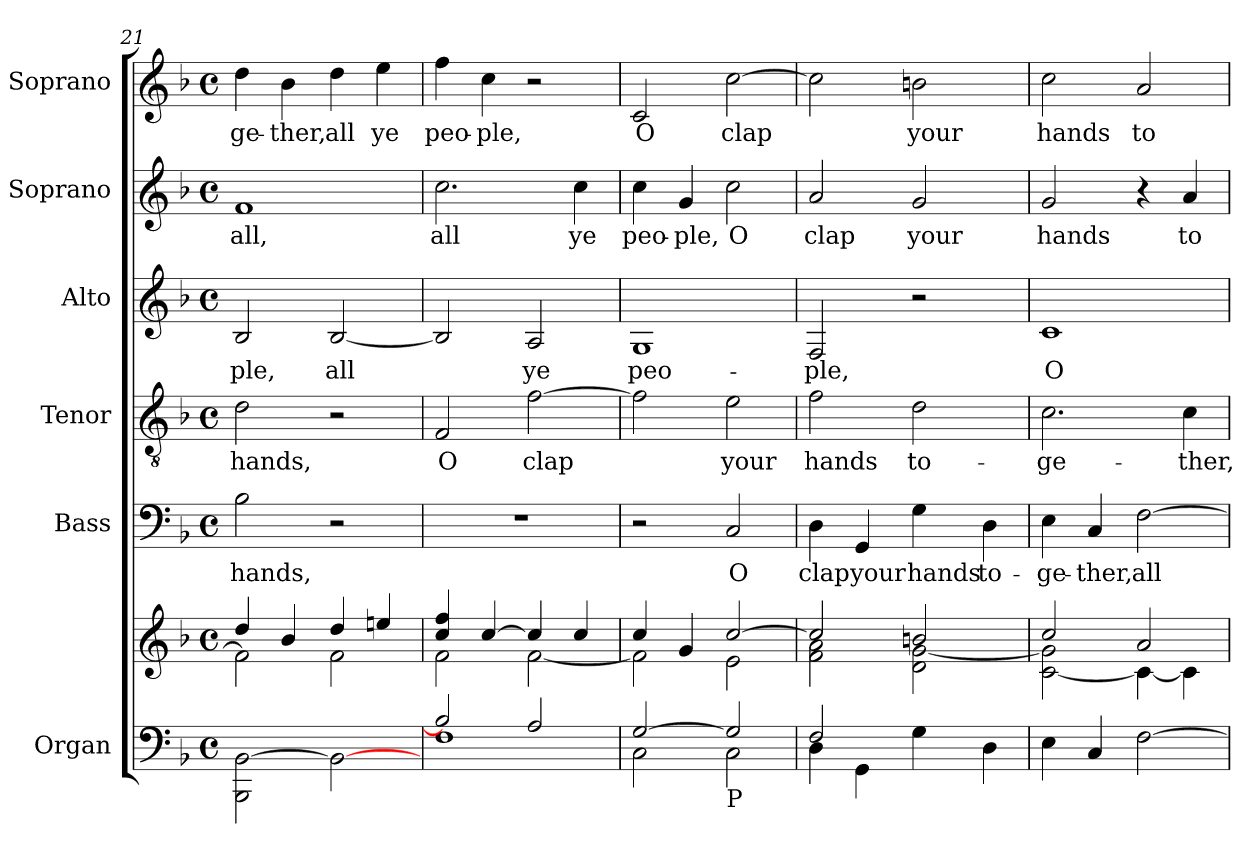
**kern	**kern	**kern	**text	**kern	**text	**kern	**text	**kern	**text	**kern	**text
*part6	*part6	*part5	*part5	*part4	*part4	*part3	*part3	*part2	*part2	*part1	*part1
*staff7	*staff6	*staff5	*staff5	*staff4	*staff4	*staff3	*staff3	*staff2	*staff2	*staff1	*staff1
*I"Organ	*	*I"Bass	*	*I"Tenor	*	*I"Alto	*	*I"Soprano	*	*I"Soprano	*
*I'Org.	*	*I'B.	*	*I'T.	*	*I'A.	*	*I'S.	*	*I'S.	*
*clefF4	*clefG2	*clefF4	*	*clefGv2	*	*clefG2	*	*clefG2	*	*clefG2	*
*	*	*	*	*ITrd7c12	*	*	*	*	*	*	*
*k[b-]	*k[b-]	*k[b-]	*	*k[b-]	*	*k[b-]	*	*k[b-]	*	*k[b-]	*
*F:	*F:	*F:	*	*F:	*	*F:	*	*F:	*	*F:	*
*M4/4	*M4/4	*M4/4	*	*M4/4	*	*M4/4	*	*M4/4	*	*M4/4	*
*met(c)	*met(c)	*met(c)	*	*met(c)	*	*met(c)	*	*met(c)	*	*met(c)	*
=21	=21	=21	=21	=21	=21	=21	=21	=21	=21	=21	=21
*	*^	*	*	*	*	*	*	*	*	*	*
!	!	!	!	!LO:LY:b:color=#000000	!	!	!	!	!	!	!	!
!	!	!	!	!	!	!LO:LY:b:color=#000000	!	!	!	!	!	!
!	!	!	!	!	!	!	!	!LO:LY:b:color=#000000	!	!	!	!
!	!	!	!	!	!	!	!	!	!	!LO:LY:b:color=#000000	!	!
!	!	!	!	!	!	!	!	!	!	!	!	!LO:LY:b:color=#000000
2BBB-i\ [>2BB-i	4ddi/	2fi\]	2B-i\	hands,	2Di\	hands,	2B-i/	-ple,	1fi	all,	4ddi\	-ge-
!	!	!	!	!	!	!	!	!	!	!	!	!LO:LY:b:color=#000000
.	4b-i/	.	.	.	.	.	.	.	.	.	4b-i\	-ther,
!	!	!	!	!	!	!	!	!LO:LY:b:color=#000000	!	!	!	!
!	!	!	!	!	!	!	!	!	!	!	!	!LO:LY:b:color=#000000
2BB-i\_>	4ddi/	2fi\	2r	.	2r	.	[<2B-i/	all	.	.	4ddi\	all
!	!	!	!	!	!	!	!	!	!	!	!	!LO:LY:b:color=#000000
.	4eeni/	.	.	.	.	.	.	.	.	.	4eei\	ye
!!LO:PB:g=z
=22	=22	=22	=22	=22	=22	=22	=22	=22	=22	=22	=22	=22
*^	*	*	*	*	*	*	*	*	*	*	*	*
!	!	!	!	!	!	!	!LO:LY:b:color=#000000	!	!	!	!	!	!
!	!	!	!	!	!	!	!	!	!	!	!LO:LY:b:color=#000000	!	!
!	!	!	!	!	!	!	!	!	!	!	!	!	!LO:LY:b:color=#000000
2B-i/]	1Fi	4cci/ 4ffi	2fi\	1r	.	2FFi/	O	2B-i/]	.	2.cci\	all	4ffi\	peo-
!	!	!	!	!	!	!	!	!	!	!	!	!	!LO:LY:b:color=#000000
.	.	[>4cci/	.	.	.	.	.	.	.	.	.	4cci\	-ple,
!	!	!	!	!	!	!	!LO:LY:b:color=#000000	!	!	!	!	!	!
!	!	!	!	!	!	!	!	!	!LO:LY:b:color=#000000	!	!	!	!
2Ai/	.	4cci/]	[<2fi\	.	.	[>2Fi\	clap	2Ai/	ye	.	.	2r	.
!	!	!	!	!	!	!	!	!	!	!	!LO:LY:b:color=#000000	!	!
.	.	4cci/	.	.	.	.	.	.	.	4cci\	ye	.	.
=23	=23	=23	=23	=23	=23	=23	=23	=23	=23	=23	=23	=23	=23
!	!	!	!	!	!	!	!	!	!LO:LY:b:color=#000000	!	!	!	!
!	!	!	!	!	!	!	!	!	!	!	!LO:LY:b:color=#000000	!	!
!	!	!	!	!	!	!	!	!	!	!	!	!	!LO:LY:b:color=#000000
[>2Gi/	2Ci\	4cci/	2fi\]	2r	.	2Fi\]	.	1Gi	peo-	4cci\	peo-	2ci/	O
!	!	!	!	!	!	!	!	!	!	!	!LO:LY:b:color=#000000	!	!
.	.	4gi/	.	.	.	.	.	.	.	4gi/	-ple,	.	.
!	!	!	!	!	!LO:LY:b:color=#000000	!	!	!	!	!	!	!	!
!	!	!	!	!	!	!	!LO:LY:b:color=#000000	!	!	!	!	!	!
!	!	!	!	!	!	!	!	!	!	!	!LO:LY:b:color=#000000	!	!
!LO:TX:b:t=P	!	!	!	!	!	!	!	!	!	!	!	!	!
!	!	!	!	!	!	!	!	!	!	!	!	!	!LO:LY:b:color=#000000
2Gi/]	2Ci\	[>2cci/	2ei\	2Ci/	O	2Ei\	your	.	.	2cci\	O	[>2cci\	clap
=24	=24	=24	=24	=24	=24	=24	=24	=24	=24	=24	=24	=24	=24
!	!	!	!	!	!LO:LY:b:color=#000000	!	!	!	!	!	!	!	!
!	!	!	!	!	!	!	!LO:LY:b:color=#000000	!	!	!	!	!	!
!	!	!	!	!	!	!	!	!	!LO:LY:b:color=#000000	!	!	!	!
!	!	!	!	!	!	!	!	!	!	!	!LO:LY:b:color=#000000	!	!
2Fi/	4Di\	2cci/]	2fi\ 2ai	4Di\	clap	2Fi\	hands	2Fi/	-ple,	2ai/	clap	2cci\]	.
!	!	!	!	!	!LO:LY:b:color=#000000	!	!	!	!	!	!	!	!
.	4GGi\	.	.	4GGi/	your	.	.	.	.	.	.	.	.
!	!	!	!	!	!LO:LY:b:color=#000000	!	!	!	!	!	!	!	!
!	!	!	!	!	!	!	!LO:LY:b:color=#000000	!	!	!	!	!	!
!	!	!	!	!	!	!	!	!	!	!	!LO:LY:b:color=#000000	!	!
!	!	!	!	!	!	!	!	!	!	!	!	!	!LO:LY:b:color=#000000
2ryy	4Gi\	2bni/	2di\ [<2gi	4Gi\	hands	2Di\	to-	2r	.	2gi/	your	2bni\	your
!	!	!	!	!	!LO:LY:b:color=#000000	!	!	!	!	!	!	!	!
.	4Di\	.	.	4Di\	to-	.	.	.	.	.	.	.	.
*v	*v	*	*	*	*	*	*	*	*	*	*	*	*
=25	=25	=25	=25	=25	=25	=25	=25	=25	=25	=25	=25	=25
*^	*	*	*	*	*	*	*	*	*	*	*	*
!	!	!	!	!	!LO:LY:b:color=#000000	!	!	!	!	!	!	!	!
*v	*v	*	*	*	*	*	*	*	*	*	*	*	*
*^	*	*	*	*	*	*	*	*	*	*	*	*
!	!	!	!	!	!	!	!LO:LY:b:color=#000000	!	!	!	!	!	!
*v	*v	*	*	*	*	*	*	*	*	*	*	*	*
*^	*	*	*	*	*	*	*	*	*	*	*	*
!	!	!	!	!	!	!	!	!	!LO:LY:b:color=#000000	!	!	!	!
*v	*v	*	*	*	*	*	*	*	*	*	*	*	*
*^	*	*	*	*	*	*	*	*	*	*	*	*
!	!	!	!	!	!	!	!	!	!	!	!LO:LY:b:color=#000000	!	!
*v	*v	*	*	*	*	*	*	*	*	*	*	*	*
*^	*	*	*	*	*	*	*	*	*	*	*	*
!	!	!	!	!	!	!	!	!	!	!	!	!	!LO:LY:b:color=#000000
*v	*v	*	*	*	*	*	*	*	*	*	*	*	*
4Ei\	2cci/	[<2ci\ 2gi]	4Ei\	-ge-	2.Ci\	-ge-	1ci	O	2gi/	hands	2cci\	hands
!	!	!	!	!LO:LY:b:color=#000000	!	!	!	!	!	!	!	!
4Ci/	.	.	4Ci/	-ther,	.	.	.	.	.	.	.	.
!	!	!	!	!LO:LY:b:color=#000000	!	!	!	!	!	!	!	!
!	!	!	!	!	!	!	!	!	!	!	!	!LO:LY:b:color=#000000
[>2Fi\	2ai/	4ci\_<	[>2Fi\	all	.	.	.	.	4r	.	2ai/	to-
!	!	!	!	!	!	!LO:LY:b:color=#000000	!	!	!	!	!	!
!	!	!	!	!	!	!	!	!	!	!LO:LY:b:color=#000000	!	!
.	.	4ci\]	.	.	4Ci\	-ther,	.	.	4ai/	to-	.	.
*	*v	*v	*	*	*	*	*	*	*	*	*	*
=	=	=	=	=	=	=	=	=	=	=	=
*-	*-	*-	*-	*-	*-	*-	*-	*-	*-	*-	*-
